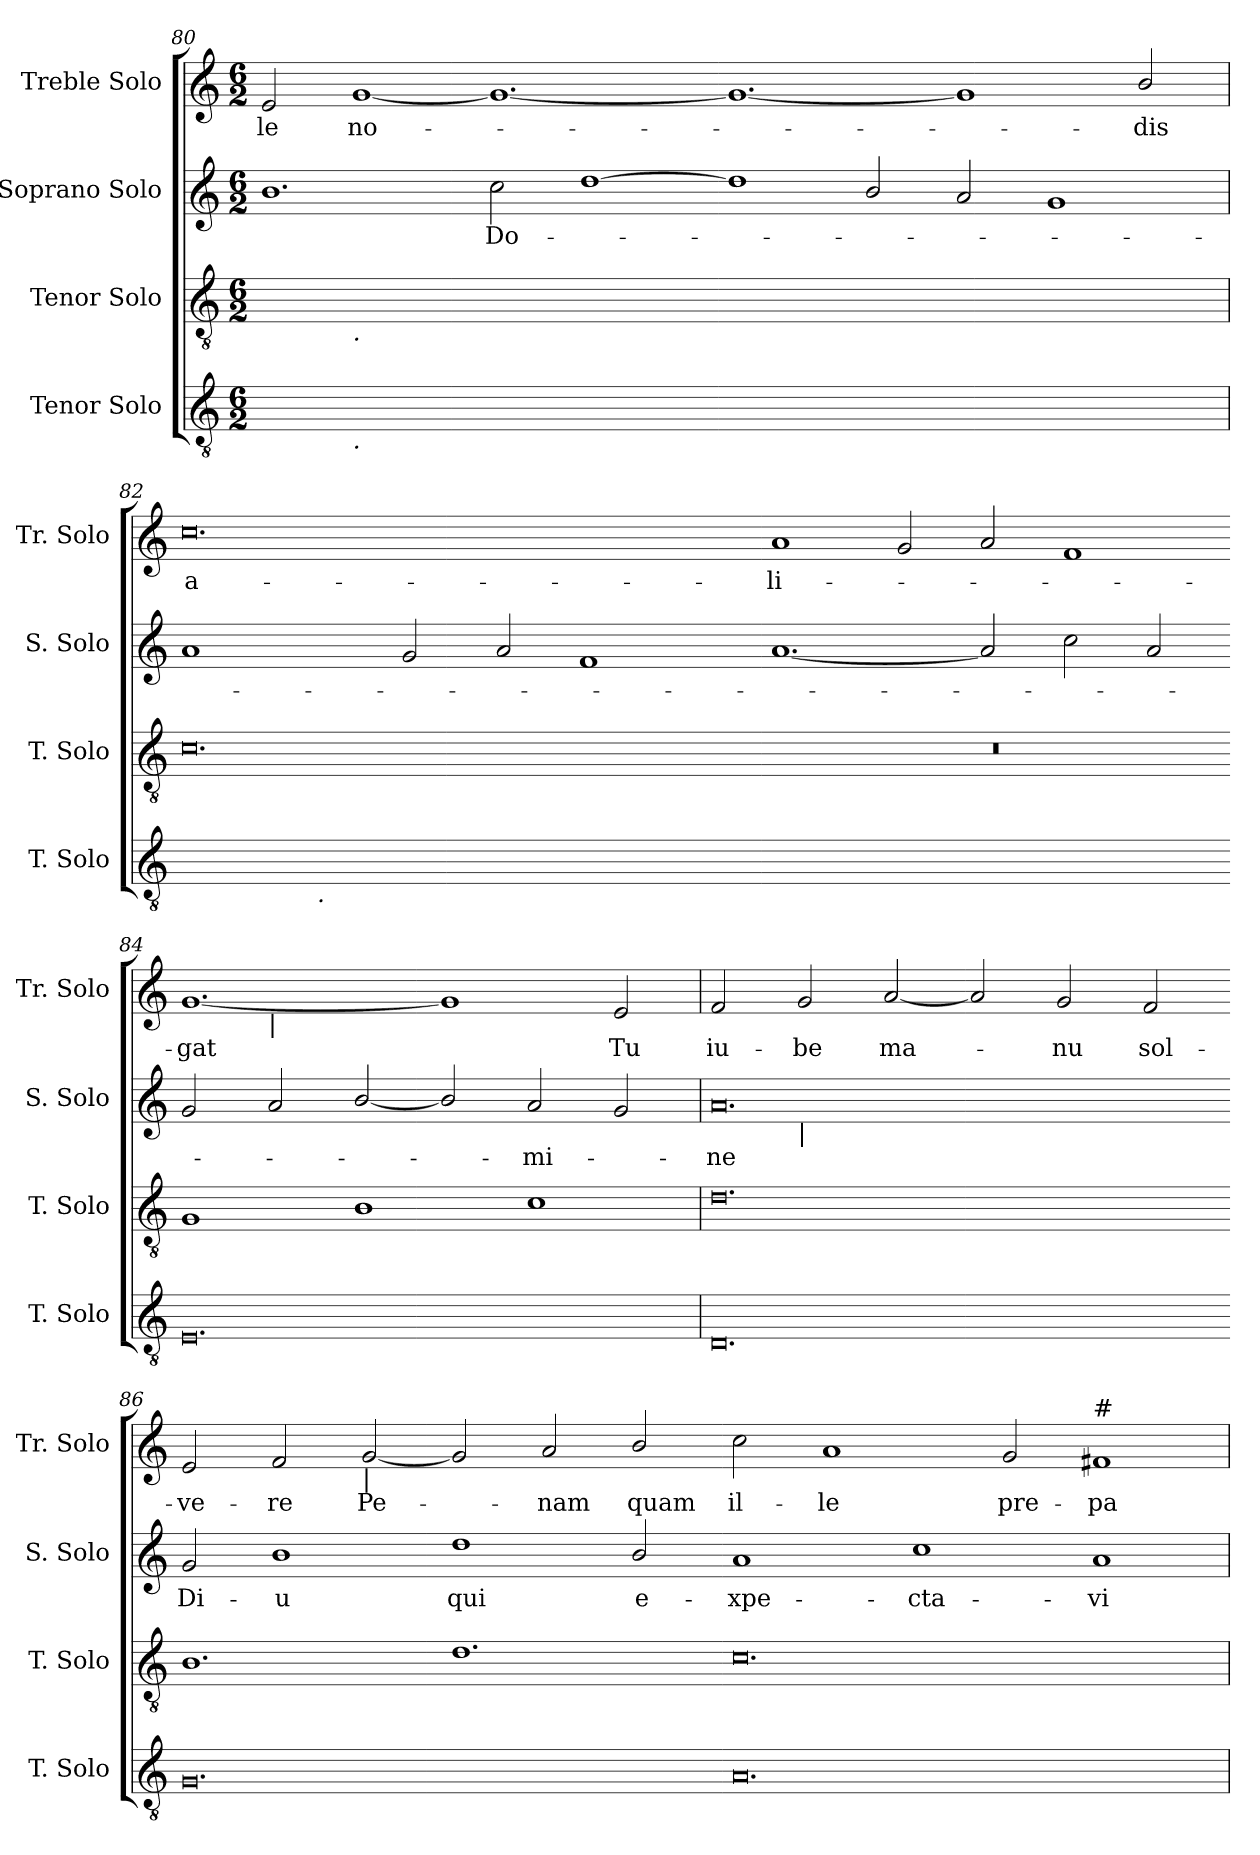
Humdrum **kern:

**kern	**kern	**kern	**text	**kern	**text
*part4	*part3	*part2	*part2	*part1	*part1
*staff4	*staff3	*staff2	*staff2	*staff1	*staff1
*I"Tenor Solo	*I"Tenor Solo	*I"Soprano Solo	*	*I"Treble Solo	*
*I'T. Solo	*I'T. Solo	*I'S. Solo	*	*I'Tr. Solo	*
*clefGv2	*clefGv2	*clefG2	*	*clefG2	*
*ITrd7c12	*ITrd7c12	*	*	*	*
*k[]	*k[]	*k[]	*	*k[]	*
*C:	*C:	*C:	*	*C:	*
*M6/2	*M6/2	*M6/2	*	*M6/2	*
=80	=80	=80	=80	=80	=80
!	!	!	!	!	!LO:LY:b:color=#000000
*^	*^	*	*	*	*
[<0.GGiyy	2ryy	[>0.BBiyy	2ryy	1.bi	.	2ei/	-le
!	!	!	!LO:TX:b:i:t=.	!	!	!	!
!	!LO:TX:b:i:t=.	!	!	!	!	!	!
!	!	!	!	!	!	!	!LO:LY:b:color=#000000
.	1ryy	.	1ryy	.	.	[<1gi	no-
!	!	!	!	!	!LO:LY:b:color=#000000	!	!
.	1.ryy	.	1.ryy	2cci\	Do-	1.gi_<	.
.	.	.	.	[>1ddi	.	.	.
*v	*v	*	*	*	*	*	*
*	*v	*v	*	*	*	*
=81-	=81-	=81-	=81-	=81-	=81-
0.GGiyy]	0.BBiyy]	1ddi]	.	1.gi_<	.
.	.	2bi/	.	.	.
.	.	2ai/	.	1gi]	.
.	.	1gi	.	.	.
!	!	!	!	!	!LO:LY:b:color=#000000
.	.	.	.	2bi/	-dis
=82	=82	=82	=82	=82	=82
!	!	!	!	!	!LO:LY:b:color=#000000
*^	*	*	*	*	*
[<0.FFiyy	4ryy	0.Ci	1ai	.	0.cci	a-
.	8ryy	.	.	.	.	.
.	16ryy	.	.	.	.	.
.	32ryy	.	.	.	.	.
.	256..ryy	.	.	.	.	.
!	!LO:TX:b:i:t=.	!	!	!	!	!
.	1ryy	.	.	.	.	.
.	.	.	2gi/	.	.	.
.	1ryy	.	.	.	.	.
.	.	.	2ai/	.	.	.
.	.	.	1fi	.	.	.
.	2ryy	.	.	.	.	.
.	64ryy	.	.	.	.	.
.	128ryy	.	.	.	.	.
.	1024ryy	.	.	.	.	.
=83-	=83-	=83-	=83-	=83-	=83-	=83-
!	!	!LO:N:vis=1	!	!	!	!
*v	*v	*	*	*	*	*
*^	*	*	*	*	*
!	!	!	!	!	!	!LO:LY:b:color=#000000
*v	*v	*	*	*	*	*
0.FFiyy]	0.r	[<1.ai	.	1ai	-li-
.	.	.	.	2gi/	.
.	.	2ai/]	.	2ai/	.
.	.	2cci\	.	1fi	.
.	.	2ai/	.	.	.
=84-	=84-	=84-	=84-	=84-	=84-
!	!	!	!	!	!LO:LY:b:color=#000000
*	*	*	*	*^	*
0.EEi	1GGi	2gi/	.	[<1.gi	2ryy	-gat
!	!	!	!	!	!LO:TX:b:i:t=|	!
.	.	2ai/	.	.	1ryy	.
.	1BBi	[<2bi/	.	.	.	.
.	.	2bi/]	.	1gi]	1.ryy	.
!	!	!	!LO:LY:b:color=#000000	!	!	!
.	1Ci	2ai/	-mi-	.	.	.
!	!	!	!	!	!	!LO:LY:b:color=#000000
.	.	2gi/	.	2ei/	.	Tu
*	*	*	*	*v	*v	*
!!LO:LB:g=z
=85	=85	=85	=85	=85	=85
*	*	*	*	*^	*
!	!	!	!LO:LY:b:color=#000000	!	!	!
*	*	*	*	*v	*v	*
*	*	*	*	*^	*
!	!	!	!	!	!	!LO:LY:b:color=#000000
*	*	*^	*	*v	*v	*
0.DDi	0.Di	0.ai	2ryy	-ne	2fi/	iu-
!	!	!	!LO:TX:b:i:t=|	!	!	!
!	!	!	!	!	!	!LO:LY:b:color=#000000
.	.	.	1ryy	.	2gi/	-be
!	!	!	!	!	!	!LO:LY:b:color=#000000
.	.	.	.	.	[<2ai/	ma-
.	.	.	1.ryy	.	2ai/]	.
!	!	!	!	!	!	!LO:LY:b:color=#000000
.	.	.	.	.	2gi/	-nu
!	!	!	!	!	!	!LO:LY:b:color=#000000
.	.	.	.	.	2fi/	sol-
*	*	*v	*v	*	*	*
=86-	=86-	=86-	=86-	=86-	=86-
*	*	*^	*	*	*
!	!	!	!	!LO:LY:b:color=#000000	!	!
*	*	*v	*v	*	*	*
*	*	*^	*	*	*
!	!	!	!	!	!	!LO:LY:b:color=#000000
*	*	*v	*v	*	*	*
0.GGi	1.BBi	2gi/	Di-	2ei/	-ve-
!	!	!	!LO:LY:b:color=#000000	!	!
!	!	!	!	!	!LO:LY:b:color=#000000
.	.	1bi	-u	2fi/	-re
!	!	!	!	!LO:TX:b:i:t=|	!
!	!	!	!	!	!LO:LY:b:color=#000000
.	.	.	.	[<2gi/	Pe-
!	!	!	!LO:LY:b:color=#000000	!	!
.	1.Di	1ddi	qui	2gi/]	.
!	!	!	!	!	!LO:LY:b:color=#000000
.	.	.	.	2ai/	-nam
!	!	!	!LO:LY:b:color=#000000	!	!
!	!	!	!	!	!LO:LY:b:color=#000000
.	.	2bi/	e-	2bi/	quam
=87-	=87-	=87-	=87-	=87-	=87-
!	!	!	!LO:LY:b:color=#000000	!	!
!	!	!	!	!	!LO:LY:b:color=#000000
0.AAi	0.Ci	1ai	-xpe-	2cci\	il-
!	!	!	!	!	!LO:LY:b:color=#000000
.	.	.	.	1ai	-le
!	!	!	!LO:LY:b:color=#000000	!	!
.	.	1cci	-cta-	.	.
!	!	!	!	!	!LO:LY:b:color=#000000
.	.	.	.	2gi/	pre-
!	!	!	!LO:LY:b:color=#000000	!	!
!	!	!	!	!LO:TX:a:t=#	!
!	!	!	!	!	!LO:LY:b:color=#000000
.	.	1ai	-vi-	1f#i	-pa-
=	=	=	=	=	=
*-	*-	*-	*-	*-	*-
